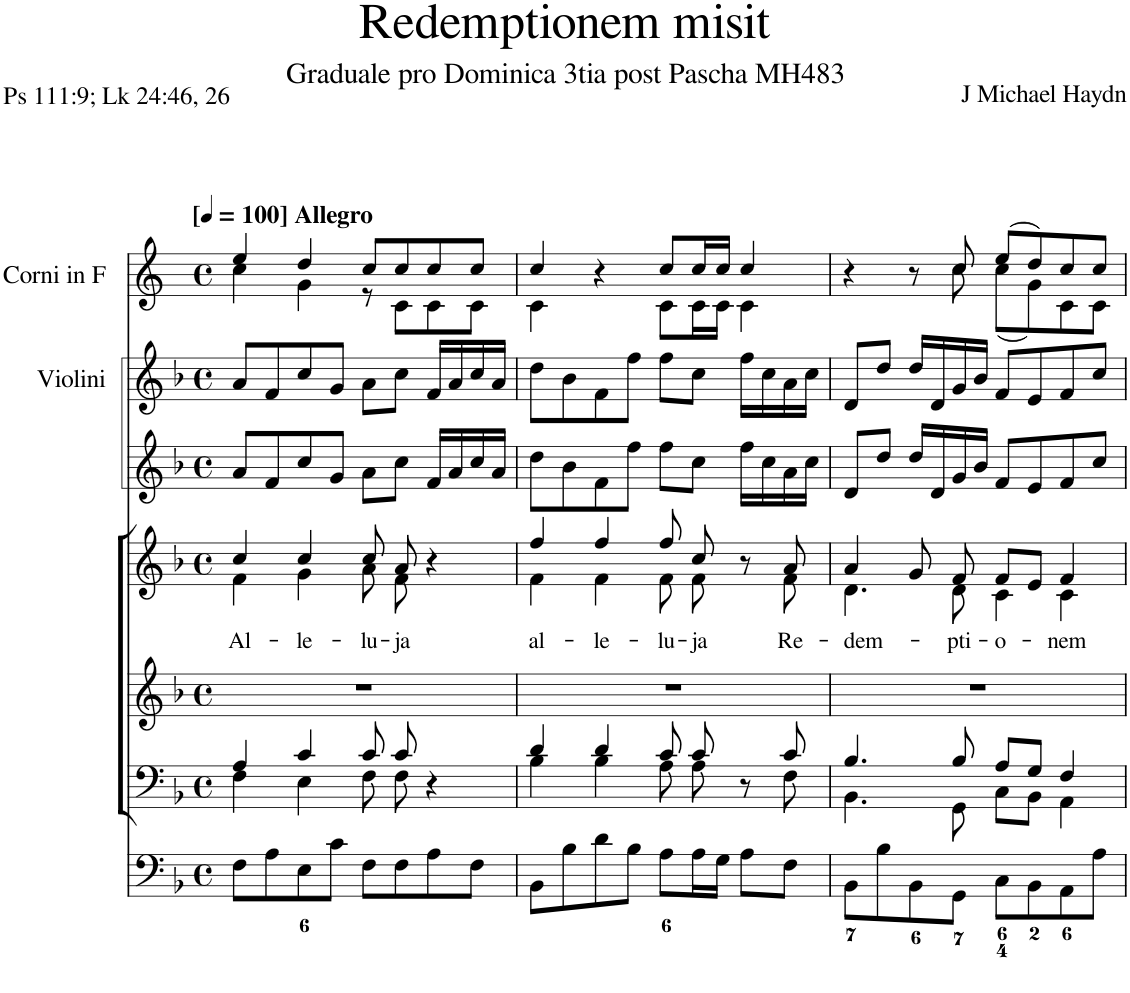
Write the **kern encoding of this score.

**kern	**kern	**kern	**kern	**text	**kern	**kern	**kern
*part7	*part6	*part5	*part4	*part4	*part3	*part2	*part1
*staff7	*staff6	*staff5	*staff4	*staff4	*staff3	*staff2	*staff1
*I"Organ	*I"Voice	*I"Alto	*I"Voice	*	*I"Violin	*I"Violini	*I"Corni in F
*	*	*	*	*	*I'Vln	*I'Vln	*
*clefF4	*clefF4	*clefG2	*clefG2	*	*clefG2	*clefG2	*clefG2
*	*	*	*	*	*	*	*Trd4c7
*k[b-]	*k[b-]	*k[b-]	*k[b-]	*	*k[b-]	*k[b-]	*k[]
*M4/4	*M4/4	*M4/4	*M4/4	*	*M4/4	*M4/4	*M4/4
*met(c)	*met(c)	*met(c)	*met(c)	*	*met(c)	*met(c)	*met(c)
*MM100	*MM100	*MM100	*MM100	*	*MM100	*MM100	*MM100
=1	=1	=1	=1	=1	=1	=1	=1
*	*^	*	*	*	*	*	*
!	!	!	!	!	!	!	!	!LO:TX:a:B:t=[
!	!	!	!	!	!	!	!	!LO:TX:a:B:t=] Allegro
!	!	!	!	!	!LO:LY:b	!	!	!
*	*	*	*	*^	*	*	*	*^
8F\L	4A/	4F\	1r	4cc/	4f\	Al-	8a/L	8a/L	4ee/	4cc\
8A\	.	.	.	.	.	.	8f/	8f/	.	.
!	!	!	!	!	!	!LO:LY:b	!	!	!	!
8E\	4c/	4E\	.	4cc/	4g\	-le-	8cc/	8cc/	4dd/	4g\
8c\J	.	.	.	.	.	.	8g/J	8g/J	.	.
!	!	!	!	!	!	!LO:LY:b	!	!	!	!
8F\L	8c/	8F\	.	8cc/	8a\	-lu-	8a\L	8a\L	8cc/L	8r
!	!	!	!	!	!	!LO:LY:b	!	!	!	!
8F\	8c/	8F\	.	8a/	8f\	-ja	8cc\J	8cc\J	8cc/	8c\L
8A\	4r	4ryy	.	4r	4ryy	.	16f/LL	16f/LL	8cc/	8c\
.	.	.	.	.	.	.	16a/	16a/	.	.
8F\J	.	.	.	.	.	.	16cc/	16cc/	8cc/J	8c\J
.	.	.	.	.	.	.	16a/JJ	16a/JJ	.	.
=2	=2	=2	=2	=2	=2	=2	=2	=2	=2	=2
!	!	!	!	!	!	!LO:LY:b	!	!	!	!
8BB-\L	4d/	4B-\	1r	4ff/	4f\	al-	8dd\L	8dd\L	4cc/	4c\
8B-\	.	.	.	.	.	.	8b-\	8b-\	.	.
!	!	!	!	!	!	!LO:LY:b	!	!	!	!
8d\	4d/	4B-\	.	4ff/	4f\	-le-	8f\	8f\	4r	4ryy
8B-\J	.	.	.	.	.	.	8ff\J	8ff\J	.	.
!	!	!	!	!	!	!LO:LY:b	!	!	!	!
8A\L	8c/	8A\	.	8ff/	8f\	-lu-	8ff\L	8ff\L	8cc/L	8c\L
!	!	!	!	!	!	!LO:LY:b	!	!	!	!
16A\L	8c/	8A\	.	8cc/	8f\	-ja	8cc\J	8cc\J	16cc/L	16c\L
16G\JJ	.	.	.	.	.	.	.	.	16cc/JJ	16c\JJ
8A\L	8r	8ryy	.	8r	8ryy	.	16ff\LL	16ff\LL	4cc/	4c\
.	.	.	.	.	.	.	16cc\	16cc\	.	.
!	!	!	!	!	!	!LO:LY:b	!	!	!	!
8F\J	8c/	8F\	.	8a/	8f\	Re-	16a\	16a\	.	.
.	.	.	.	.	.	.	16cc\JJ	16cc\JJ	.	.
=3	=3	=3	=3	=3	=3	=3	=3	=3	=3	=3
!	!	!	!	!	!	!LO:LY:b	!	!	!	!
8BB-\L	4.B-/	4.BB-\	1r	4a/	4.d\	-dem-	8d/L	8d/L	4r	4.ryy
8B-\	.	.	.	.	.	.	8dd/J	8dd/J	.	.
8BB-\	.	.	.	8g/	.	.	16dd/LL	16dd/LL	8r	.
.	.	.	.	.	.	.	16d/	16d/	.	.
!	!	!	!	!	!	!LO:LY:b	!	!	!	!
8GG\J	8B-/	8GG\	.	8f/	8d\	-pti-	16g/	16g/	8cc/	8cc\
.	.	.	.	.	.	.	16b-/JJ	16b-/JJ	.	.
!	!	!	!	!	!	!LO:LY:b	!	!	!	!
8C\L	8A/L	8C\L	.	8f/L	4c\	-o-	8f/L	8f/L	(8ee/L	(8cc\L
8BB-\	8G/J	8BB-\J	.	8e/J	.	.	8e/	8e/	8dd/)	8g\)
!	!	!	!	!	!	!LO:LY:b	!	!	!	!
8AA\	4F/	4AA\	.	4f/	4c\	-nem	8f/	8f/	8cc/	8c\
8A\J	.	.	.	.	.	.	8cc/J	8cc/J	8cc/J	8c\J
*	*v	*v	*	*v	*v	*	*	*	*v	*v
=	=	=	=	=	=	=	=
*-	*-	*-	*-	*-	*-	*-	*-
